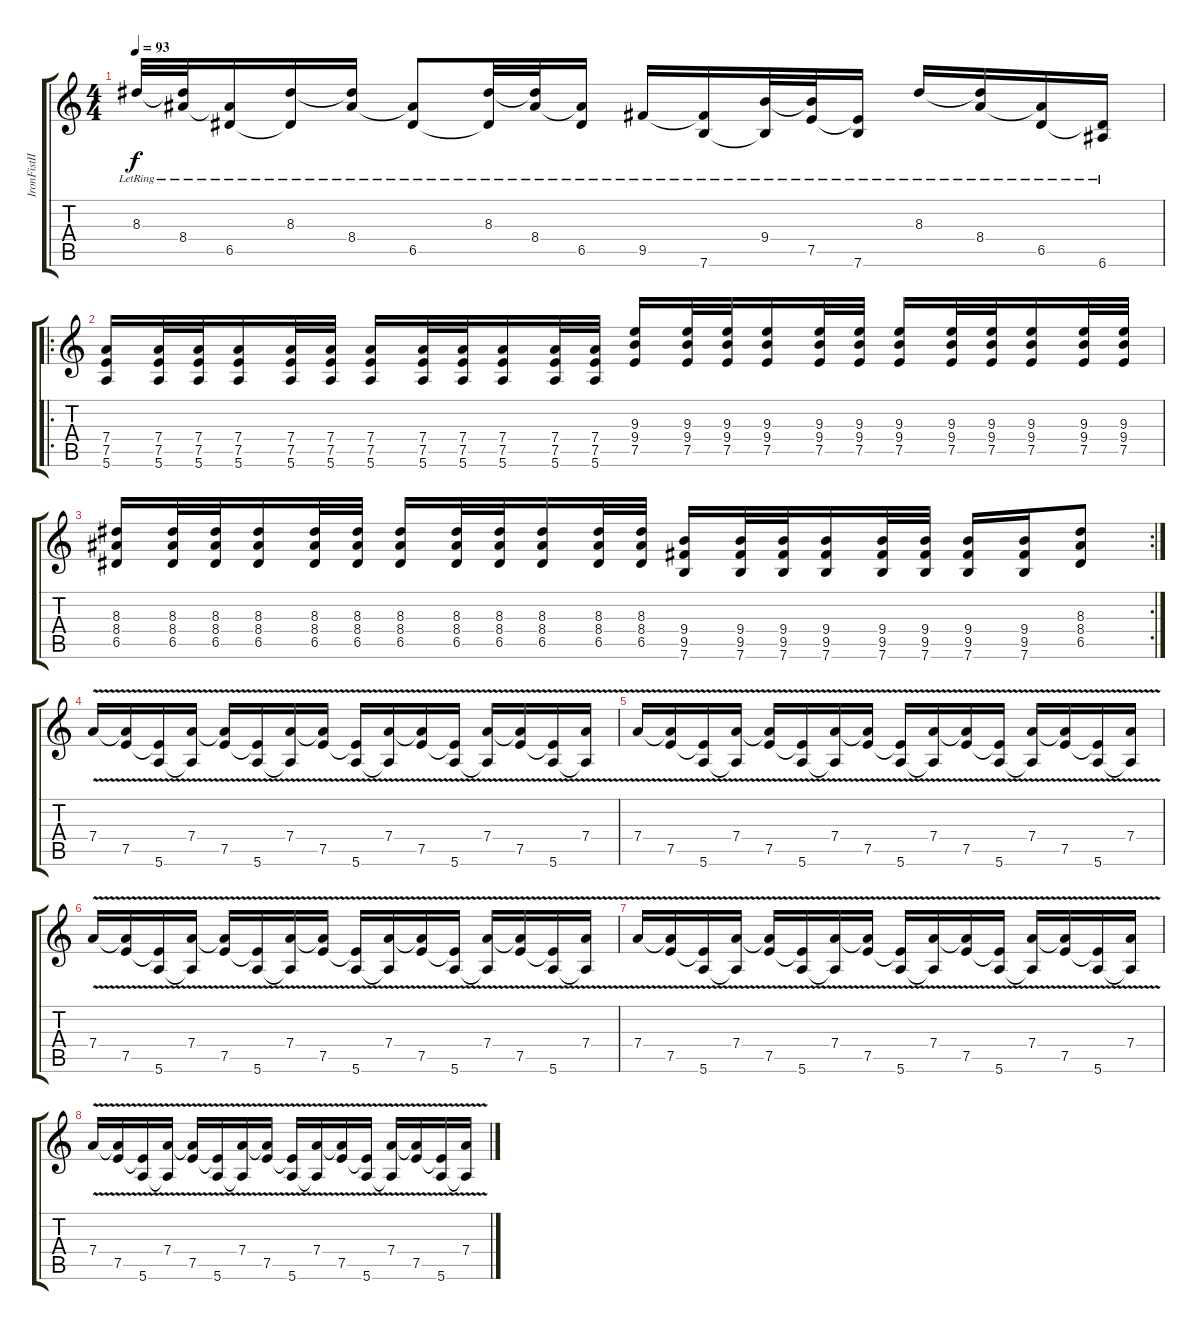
\track ("IronFistII" "IronFistII") {instrument distortionguitar}
\staff {score tabs}
\tuning (E4 B3 G3 D3 A2 E2) {hide}
\ts (4 4)
\tempo 93
\clef g2
\ks c
8.3{lr}.32{dy f} (8.3{t} 8.4{lr}).32 (8.4{t} 6.5{lr}).16 (8.3{lr} 6.5{t}).16 (8.3{t} 8.4{lr}).16 (8.4{t} 6.5{lr}).8 (8.3{lr} 6.5{t}).32 (8.3{t} 8.4{lr}).32 (8.4{t} 6.5{lr}).16 9.5{lr}.16 (9.5{t} 7.6{lr}).16 (9.4{lr} 7.6{t}).32 (9.4{t} 7.5{lr}).32 (7.5{t} 7.6{lr}).16 8.3{lr}.16 (8.3{t} 8.4{lr}).16 (8.4{t} 6.5{lr}).16 (6.5{t} 6.6{lr}).16 |
\ro
(7.4 7.5 5.6).16{volume 13 instrument distortionguitar} (7.4 7.5 5.6).32 (7.4 7.5 5.6).32 (7.4 7.5 5.6).16 (7.4 7.5 5.6).32 (7.4 7.5 5.6).32 (7.4 7.5 5.6).16 (7.4 7.5 5.6).32 (7.4 7.5 5.6).32 (7.4 7.5 5.6).16 (7.4 7.5 5.6).32 (7.4 7.5 5.6).32 (9.3 9.4 7.5).16 (9.3 9.4 7.5).32 (9.3 9.4 7.5).32 (9.3 9.4 7.5).16 (9.3 9.4 7.5).32 (9.3 9.4 7.5).32 (9.3 9.4 7.5).16 (9.3 9.4 7.5).32 (9.3 9.4 7.5).32 (9.3 9.4 7.5).16 (9.3 9.4 7.5).32 (9.3 9.4 7.5).32 |
\rc 2
(8.3 8.4 6.5).16 (8.3 8.4 6.5).32 (8.3 8.4 6.5).32 (8.3 8.4 6.5).16 (8.3 8.4 6.5).32 (8.3 8.4 6.5).32 (8.3 8.4 6.5).16 (8.3 8.4 6.5).32 (8.3 8.4 6.5).32 (8.3 8.4 6.5).16 (8.3 8.4 6.5).32 (8.3 8.4 6.5).32 (9.4 9.5 7.6).16 (9.4 9.5 7.6).32 (9.4 9.5 7.6).32 (9.4 9.5 7.6).16 (9.4 9.5 7.6).32 (9.4 9.5 7.6).32 (9.4 9.5 7.6).16 (9.4 9.5 7.6).16 (8.3 8.4 6.5).8 |
7.4{v}.16{volume 10} (7.4{t} 7.5{v}).16 (7.5{t} 5.6{v}).16 (7.4{v} 5.6{t}).16 (7.4{t} 7.5{v}).16 (7.5{t} 5.6{v}).16 (7.4{v} 5.6{t}).16 (7.4{t} 7.5{v}).16 (7.5{t} 5.6{v}).16 (7.4{v} 5.6{t}).16 (7.4{t} 7.5{v}).16 (7.5{t} 5.6{v}).16 (7.4{v} 5.6{t}).16 (7.4{t} 7.5{v}).16 (7.5{t} 5.6{v}).16 (7.4{v} 5.6{t}).16 |
7.4{v}.16 (7.4{t} 7.5{v}).16 (7.5{t} 5.6{v}).16 (7.4{v} 5.6{t}).16 (7.4{t} 7.5{v}).16 (7.5{t} 5.6{v}).16 (7.4{v} 5.6{t}).16 (7.4{t} 7.5{v}).16 (7.5{t} 5.6{v}).16 (7.4{v} 5.6{t}).16 (7.4{t} 7.5{v}).16 (7.5{t} 5.6{v}).16 (7.4{v} 5.6{t}).16 (7.4{t} 7.5{v}).16 (7.5{t} 5.6{v}).16 (7.4{v} 5.6{t}).16 |
7.4{v}.16 (7.4{t} 7.5{v}).16 (7.5{t} 5.6{v}).16 (7.4{v} 5.6{t}).16 (7.4{t} 7.5{v}).16 (7.5{t} 5.6{v}).16 (7.4{v} 5.6{t}).16 (7.4{t} 7.5{v}).16 (7.5{t} 5.6{v}).16 (7.4{v} 5.6{t}).16 (7.4{t} 7.5{v}).16 (7.5{t} 5.6{v}).16 (7.4{v} 5.6{t}).16 (7.4{t} 7.5{v}).16 (7.5{t} 5.6{v}).16 (7.4{v} 5.6{t}).16 |
7.4{v}.16{volume 12} (7.4{t} 7.5{v}).16 (7.5{t} 5.6{v}).16 (7.4{v} 5.6{t}).16 (7.4{t} 7.5{v}).16 (7.5{t} 5.6{v}).16 (7.4{v} 5.6{t}).16 (7.4{t} 7.5{v}).16 (7.5{t} 5.6{v}).16 (7.4{v} 5.6{t}).16 (7.4{t} 7.5{v}).16 (7.5{t} 5.6{v}).16 (7.4{v} 5.6{t}).16 (7.4{t} 7.5{v}).16 (7.5{t} 5.6{v}).16 (7.4{v} 5.6{t}).16 |
7.4{v}.16 (7.4{t} 7.5{v}).16 (7.5{t} 5.6{v}).16 (7.4{v} 5.6{t}).16 (7.4{t} 7.5{v}).16 (7.5{t} 5.6{v}).16 (7.4{v} 5.6{t}).16 (7.4{t} 7.5{v}).16 (7.5{t} 5.6{v}).16 (7.4{v} 5.6{t}).16 (7.4{t} 7.5{v}).16 (7.5{t} 5.6{v}).16 (7.4{v} 5.6{t}).16 (7.4{t} 7.5{v}).16 (7.5{t} 5.6{v}).16 (7.4{v} 5.6{t}).16
